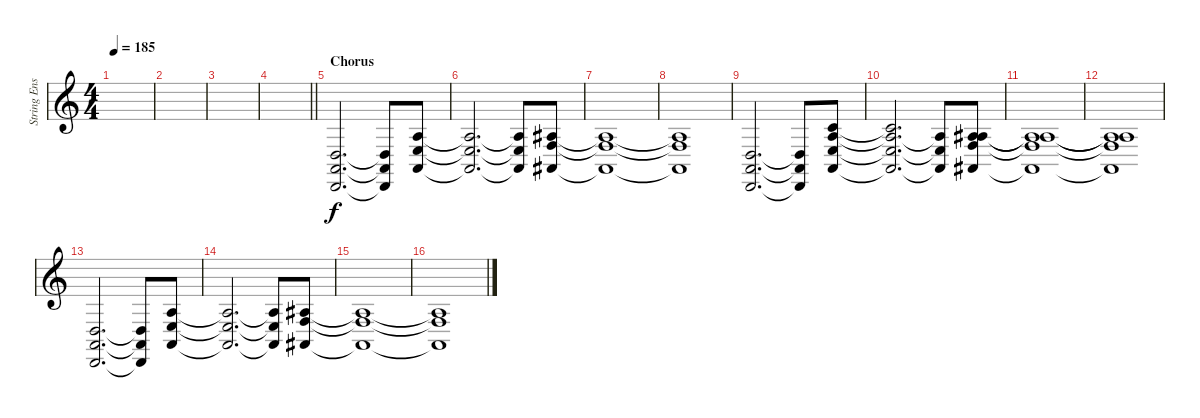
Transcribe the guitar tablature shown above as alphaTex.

\track ("String Ensemble" "String Ens") {instrument stringensemble1}
\staff {score}
\tuning (E4 B3 G3 D3 A2 D2) {hide}
\ts (4 4)
\tempo 185
\clef g2
\ks c
|
|
|
\barLineRight lightlight
|
\section ("" "Chorus")
(0.4 0.5 0.6).2{d} (0.4{t} 0.5{t} 0.6{t}).8 (7.4 7.5 7.6).8 |
(7.4{t} 7.5{t} 7.6{t}).2{d} (7.4{t} 7.5{t} 7.6{t}).8 (8.4 8.5 8.6).8 |
(8.4{t} 8.5{t} 8.6{t}).1 |
(8.4{t} 8.5{t} 8.6{t}).1 |
(0.4 0.5 0.6).2{d} (0.4{t} 0.5{t} 0.6{t}).8 (5.3 7.4 7.5 7.6).8 |
(5.3{t} 7.4{t} 7.5{t} 7.6{t}).2{d} (7.4{t} 7.5{t} 7.6{t}).8 (3.3 8.4 8.5 8.6).8 |
(3.3{t} 8.4{t} 8.5{t} 8.6{t}).1 |
(3.3{t} 8.4{t} 8.5{t} 8.6{t}).1 |
(0.4 0.5 0.6).2{d} (0.4{t} 0.5{t} 0.6{t}).8 (7.4 7.5 7.6).8 |
(7.4{t} 7.5{t} 7.6{t}).2{d} (7.4{t} 7.5{t} 7.6{t}).8 (8.4 8.5 8.6).8 |
(8.4{t} 8.5{t} 8.6{t}).1 |
(8.4{t} 8.5{t} 8.6{t}).1
